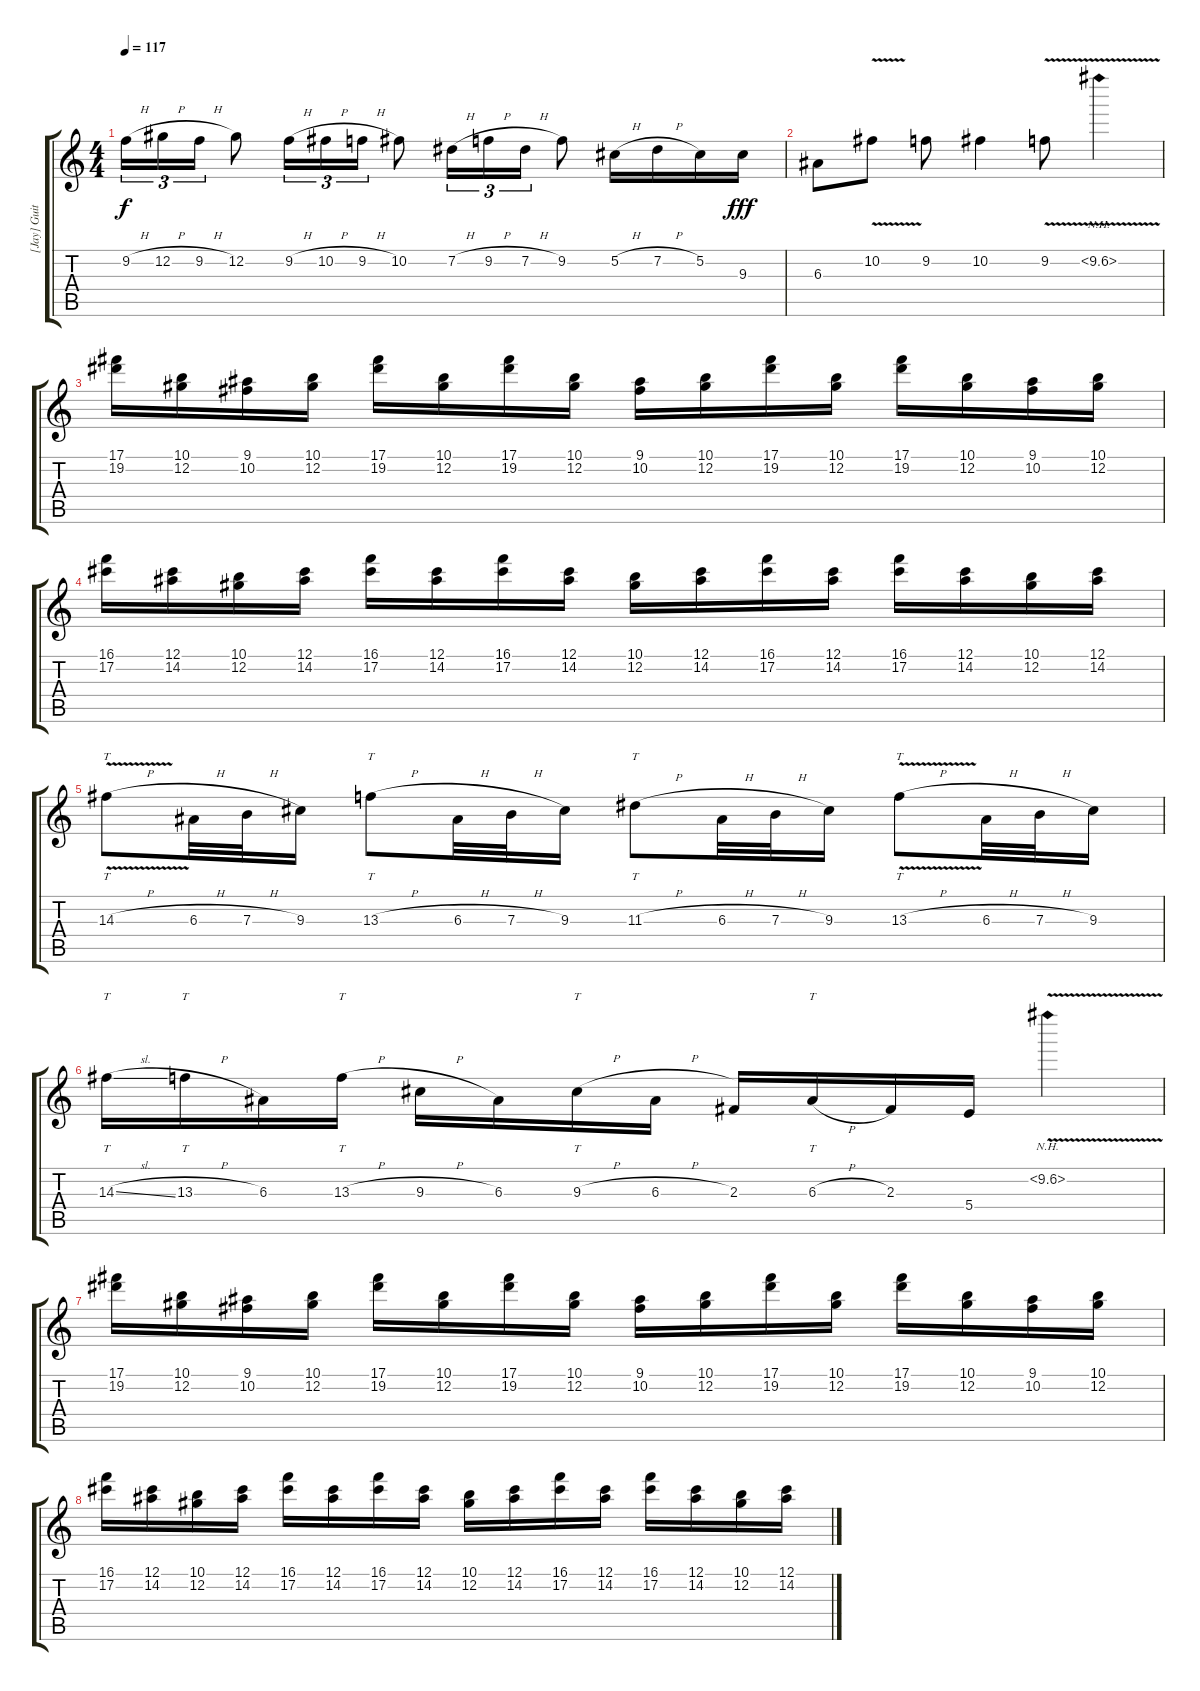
\track ("[Jay] Guitar #1" "[Jay] Guit") {instrument overdrivenguitar}
\staff {score tabs}
\tuning (Db4 Ab3 E3 B2 Gb2 B1) {hide}
\ts (4 4)
\tempo 117
\clef g2
\ks c
9.2{h}.16{tu (3 2) dy f volume 16} 12.2{h}.16{tu (3 2)} 9.2{h}.16{tu (3 2)} 12.2.8 9.2{h}.16{tu (3 2)} 10.2{h}.16{tu (3 2)} 9.2{h}.16{tu (3 2)} 10.2.8 7.2{h}.16{tu (3 2)} 9.2{h}.16{tu (3 2)} 7.2{h}.16{tu (3 2)} 9.2.8 5.2{h}.16 7.2{h}.16 5.2.16 9.3.16{dy fff} |
6.3.8 10.2{v}.8 9.2.8 10.2.4 9.2{v}.8 10.2{nh v}.4{instrument overdrivenguitar} |
(17.1 19.2).16{instrument overdrivenguitar} (10.1 12.2).16 (9.1 10.2).16 (10.1 12.2).16 (17.1 19.2).16 (10.1 12.2).16 (17.1 19.2).16 (10.1 12.2).16 (9.1 10.2).16 (10.1 12.2).16 (17.1 19.2).16 (10.1 12.2).16 (17.1 19.2).16 (10.1 12.2).16 (9.1 10.2).16 (10.1 12.2).16 |
(16.1 17.2).16 (12.1 14.2).16 (10.1 12.2).16 (12.1 14.2).16 (16.1 17.2).16 (12.1 14.2).16 (16.1 17.2).16 (12.1 14.2).16 (10.1 12.2).16 (12.1 14.2).16 (16.1 17.2).16 (12.1 14.2).16 (16.1 17.2).16 (12.1 14.2).16 (10.1 12.2).16 (12.1 14.2).16 |
14.3{v h}.8{tt} 6.3{h}.32 7.3{h}.32 9.3.16 13.3{h}.8{tt} 6.3{h}.32 7.3{h}.32 9.3.16 11.3{h}.8{tt} 6.3{h}.32 7.3{h}.32 9.3.16 13.3{v h}.8{tt} 6.3{h}.32 7.3{h}.32 9.3.16 |
14.3{sl}.16{tt} 13.3{h}.16{tt} 6.3.16 13.3{h}.16{tt} 9.3{h}.16 6.3.16 9.3{h}.16{tt} 6.3{h}.16 2.3.16 6.3{h}.16{tt} 2.3.16 5.4.16 10.2{nh v}.4{instrument overdrivenguitar} |
(17.1 19.2).16{instrument overdrivenguitar} (10.1 12.2).16 (9.1 10.2).16 (10.1 12.2).16 (17.1 19.2).16 (10.1 12.2).16 (17.1 19.2).16 (10.1 12.2).16 (9.1 10.2).16 (10.1 12.2).16 (17.1 19.2).16 (10.1 12.2).16 (17.1 19.2).16 (10.1 12.2).16 (9.1 10.2).16 (10.1 12.2).16 |
(16.1 17.2).16 (12.1 14.2).16 (10.1 12.2).16 (12.1 14.2).16 (16.1 17.2).16 (12.1 14.2).16 (16.1 17.2).16 (12.1 14.2).16 (10.1 12.2).16 (12.1 14.2).16 (16.1 17.2).16 (12.1 14.2).16 (16.1 17.2).16 (12.1 14.2).16 (10.1 12.2).16 (12.1 14.2).16
